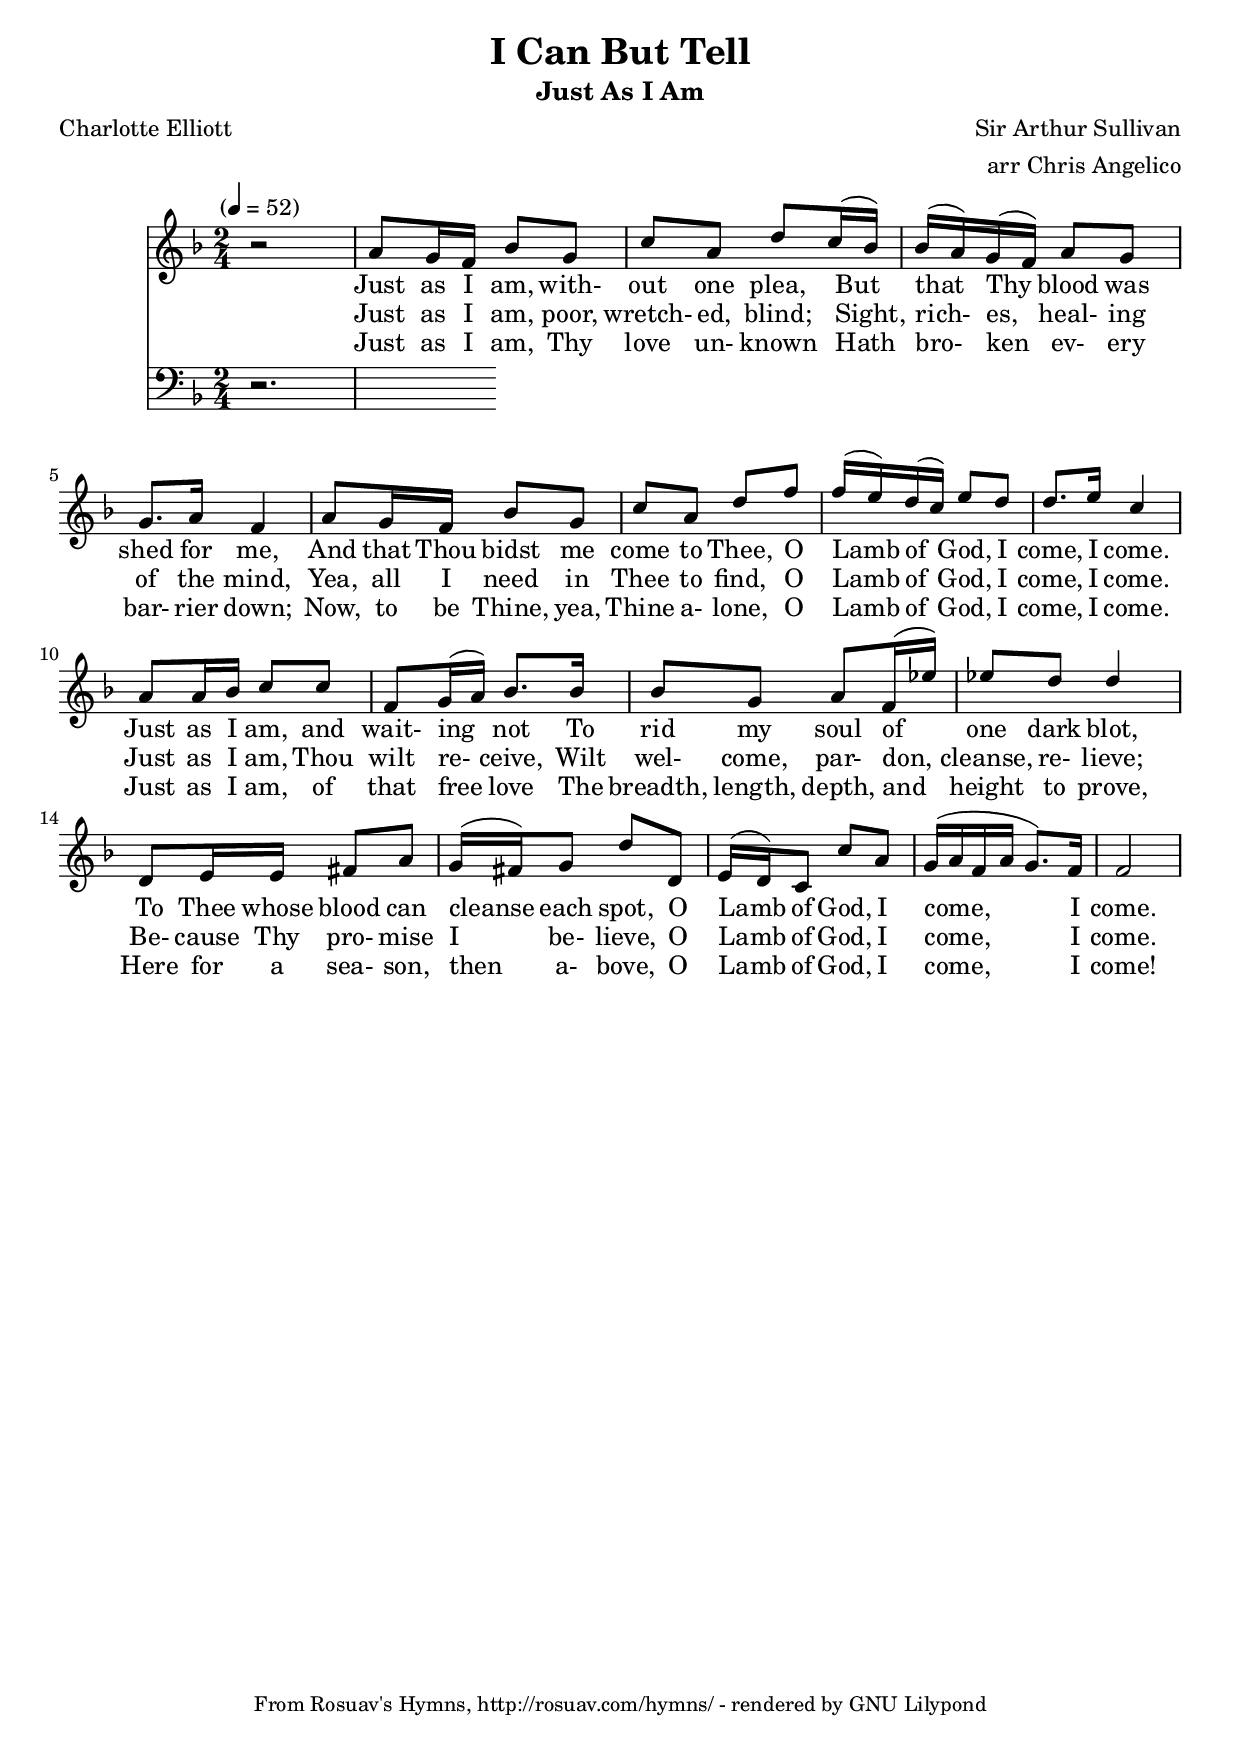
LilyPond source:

\version "2.24.0"
% Laine "I can but tell I knelt and prayed"
% Words from Cyber Hymnal
\include "../Hymnal.ly"

\header
{
	title="I Can But Tell"
	subtitle="Just As I Am"
	poet="Charlotte Elliott"
	composer="Sir Arthur Sullivan" % circa 1898
	arranger="arr Chris Angelico" % 2012-12-11
}

\score {
	<<
		\new ChordNames {
			\set chordChanges = ##t
			\transpose c c,
			\chordmode {
			}
		}
		\new Staff <<
			\set Staff.midiInstrument = "acoustic grand"
			\key f \major
			\time 2/4
			\tempo "" 4 = 52
			\new Voice = "sops" \relative f' {
				r2 % To start on an upbeat, put this _before_ the \voiceOne (otherwise it works fine, but prints badly)
				\voiceOne
				a8 g16 f bf8 g c a d
				c16(bf) bf(a) g(f) a8 g g8. a16 f4
				a8 g16 f bf8 g c a d
				f f16(e) d(c) e8 d d8. e16 c4
				a8 a16 bf c8 c f, g16(a) bf8.
				bf16 bf8 g a f16(ef') ef8 d d4
				d,8 e16 e fs8 a g16(fs) g8 d'
				d, e16(d) c8 c' a g16(a f a g8.) f16 f2
			}
			\addlyrics { \lyr \lyricmode {
				!Just as I am, with- out one plea,
				!But that Thy blood was shed for me,
				!And that Thou bidst me come to Thee,
				!O Lamb of God, I come, I come.
				!Just as I am, and wait- ing not
				!To rid my soul of one dark blot,
				!To Thee whose blood can cleanse each spot,
				!O Lamb of God, I come, I come.
			} }
			\addlyrics { \lyr \lyricmode {
				!Just as I am, poor, wretch- ed, blind;
				!Sight, rich- es, heal- ing of the mind,
				!Yea, all I need in Thee to find,
				!O Lamb of God, I come, I come.
				!Just as I am, Thou wilt re- ceive,
				!Wilt wel- come, par- don, cleanse, re- lieve;
				!Be- cause Thy pro- mise I be- lieve,
				!O Lamb of God, I come, I come.
			} }
			\addlyrics { \lyr \lyricmode {
				!Just as I am, Thy love un- known
				!Hath bro- ken ev- ery bar- rier down;
				!Now, to be Thine, yea, Thine a- lone,
				!O Lamb of God, I come, I come.
				!Just as I am, of that free love
				!The breadth, length, depth, and height to prove,
				!Here for a sea- son, then a- bove,
				!O Lamb of God, I come, I come!
			} }
			\new Voice = "alto" \relative f' {
				s2. % The same rest, but as a spacer so it doesn't print
				\voiceTwo
			}
		>>
		\new Staff <<
			\clef bass
			\key f \major
			\new Voice = "tenor" \relative c' {
				r2.
				\voiceOne
			}
			\new Voice = "bass" \relative c' {
				s2.
				\voiceTwo
			}
		>>
	>>
	\layout { }
	\midi { \context { \ChordNames \remove Note_performer } } % Stop chords from sounding in the MIDI
}
